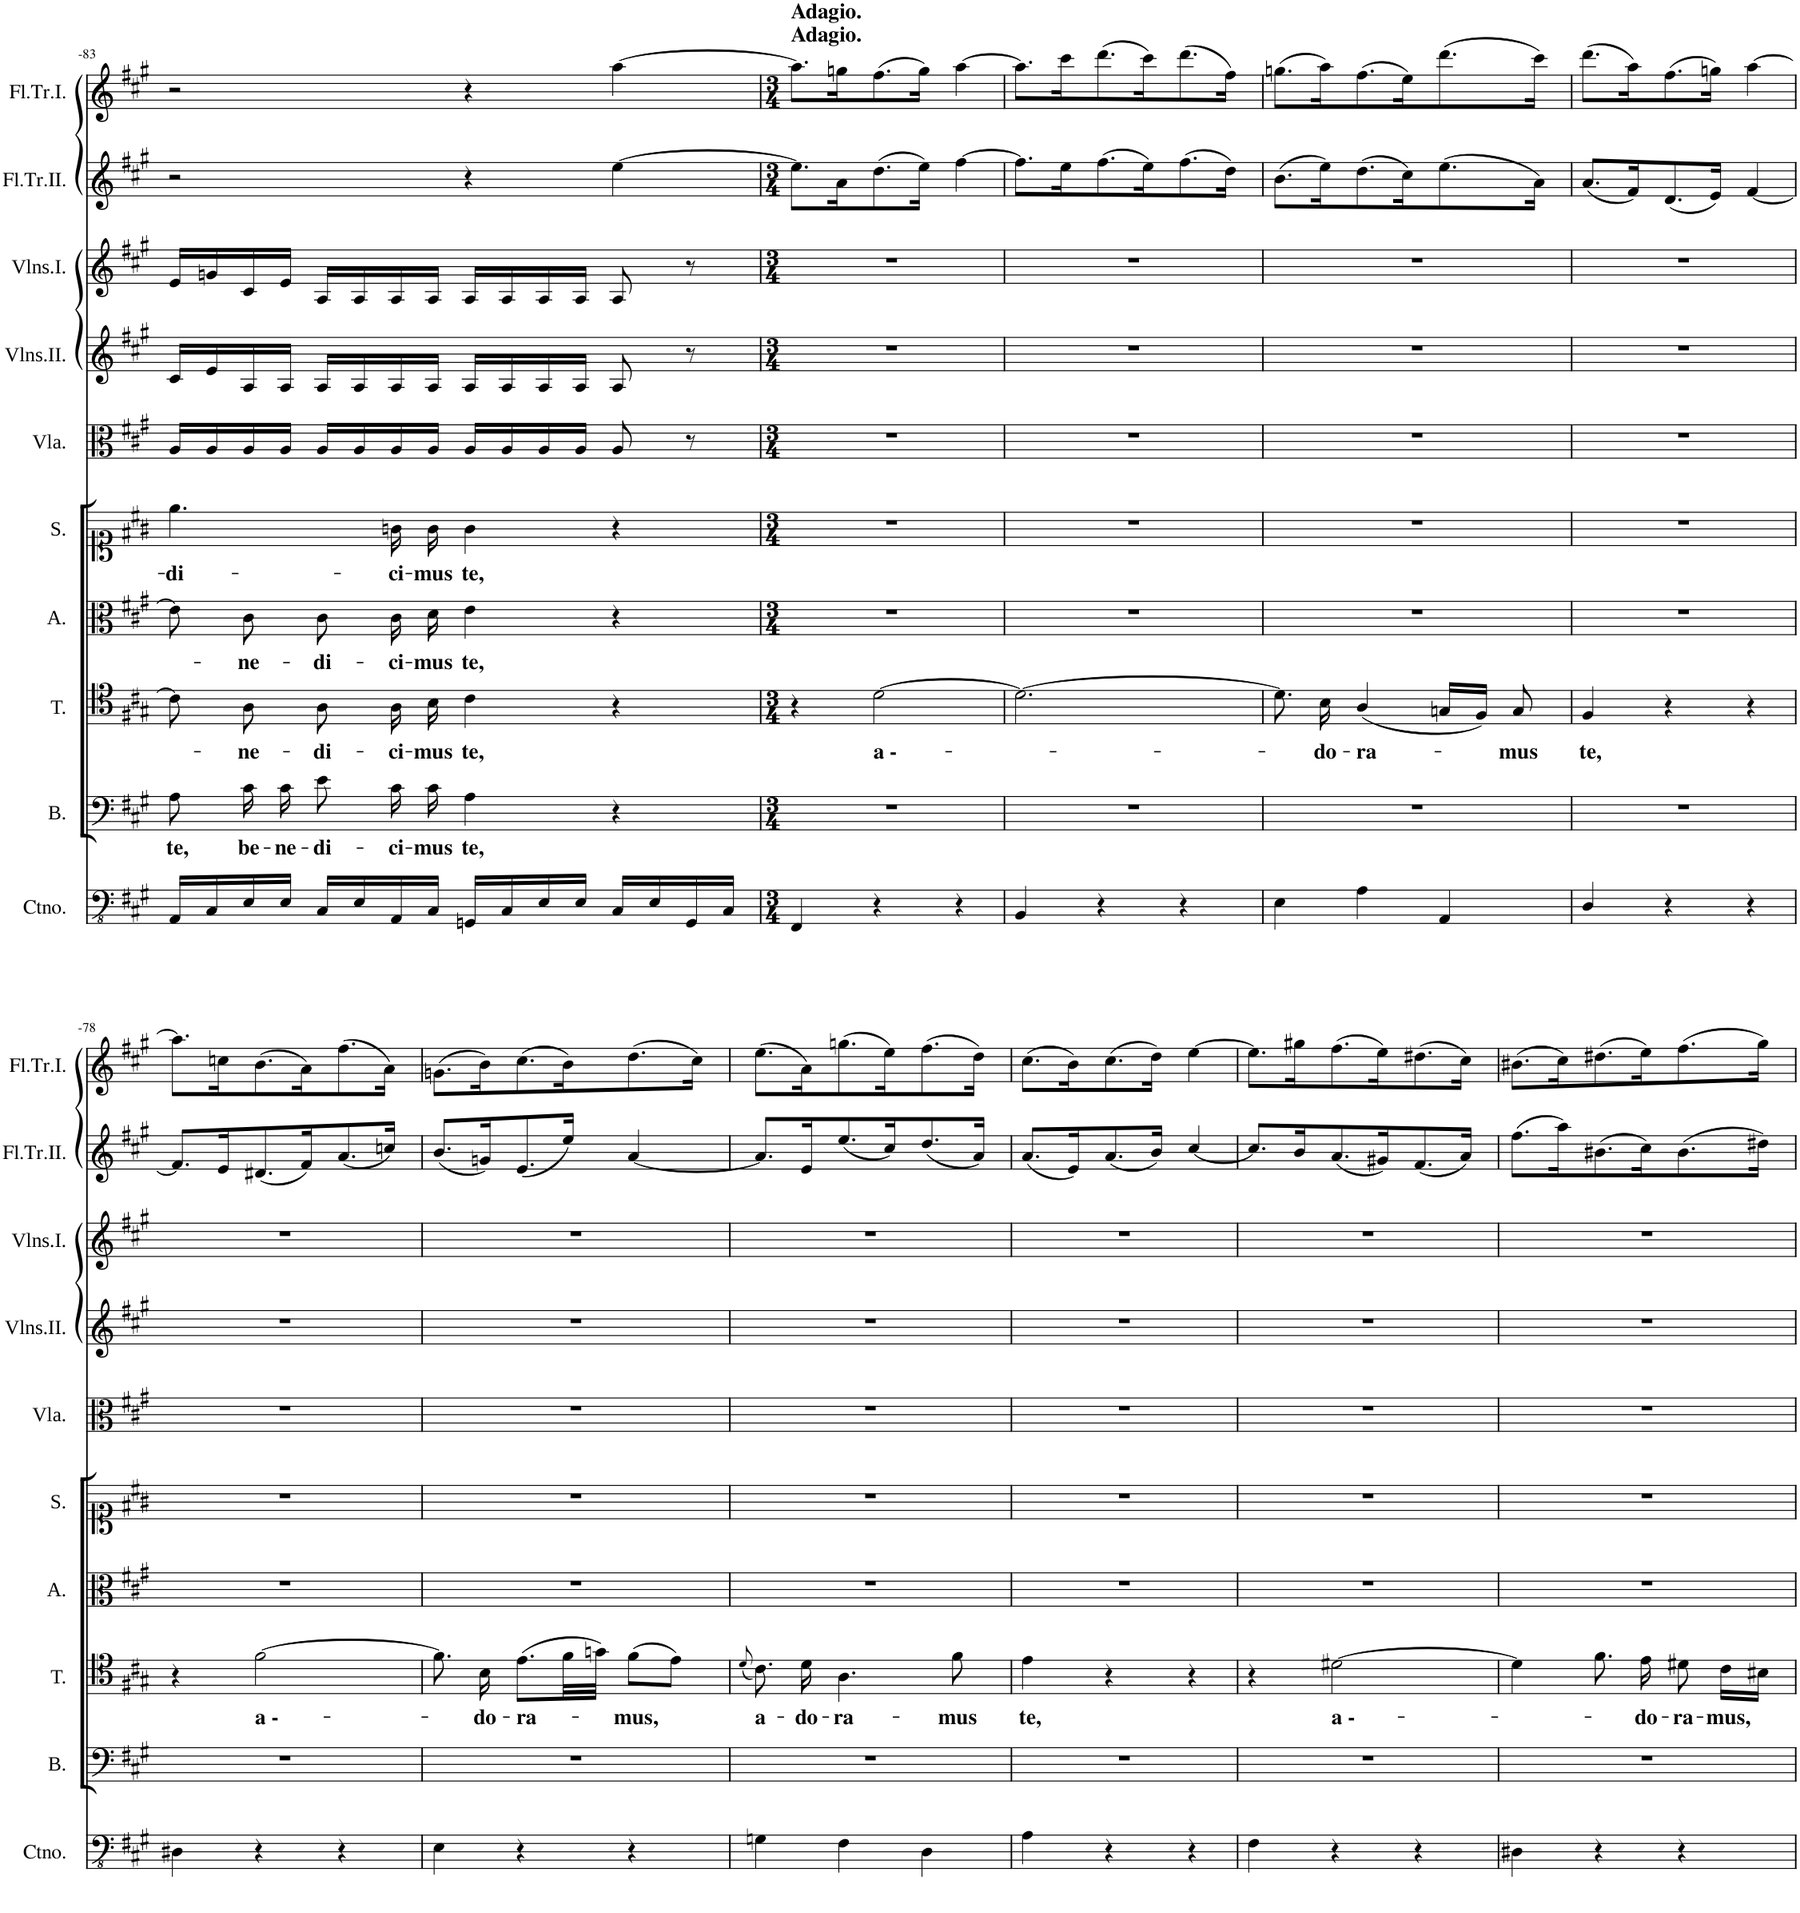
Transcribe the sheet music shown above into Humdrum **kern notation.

**kern	**kern	**text	**kern	**text	**kern	**text	**kern	**text	**kern	**kern	**kern	**kern	**kern
*part10	*part9	*part9	*part8	*part8	*part7	*part7	*part6	*part6	*part5	*part4	*part3	*part2	*part1
*staff10	*staff9	*staff9	*staff8	*staff8	*staff7	*staff7	*staff6	*staff6	*staff5	*staff4	*staff3	*staff2	*staff1
*I"Continuo.	*I"Basso.	*	*I"Tenore.	*	*I"Alto.	*	*I"Soprano.	*	*I"Viola	*I"Violino II.	*I"Violino I.	*I"Flauto Traverso II.	*I"Flauto Traverso I.
*I'Ctno.	*I'B.	*	*I'T.	*	*I'A.	*	*I'S.	*	*I'Vla.	*	*	*I'Fl.Tr.II.	*I'Fl.Tr.I.
!!LO:PB:g=z
*clefFv4	*clefF4	*	*clefC4	*	*clefC3	*	*clefC1	*	*clefC3	*clefG2	*clefG2	*clefG2	*clefG2
*k[f#c#g#]	*k[f#c#g#]	*	*k[f#c#g#]	*	*k[f#c#g#]	*	*k[f#c#g#]	*	*k[f#c#g#]	*k[f#c#g#]	*k[f#c#g#]	*k[f#c#g#]	*k[f#c#g#]
*M4/4	*M4/4	*	*M4/4	*	*M4/4	*	*M4/4	*	*M4/4	*M4/4	*M4/4	*M4/4	*M4/4
*met(c)	*met(c)	*	*met(c)	*	*met(c)	*	*met(c)	*	*met(c)	*met(c)	*met(c)	*met(c)	*met(c)
=83-	=83-	=83-	=83-	=83-	=83-	=83-	=83-	=83-	=83-	=83-	=83-	=83-	=83-
!	!	!LO:LY:b	!	!	!	!	!	!LO:LY:b	!	!	!	!	!
16AAA/LL	8A\L	te,	8c#\]	.	8e\L]	.	4.ee\	-di-	16A/LL	16c#/LL	16e/LL	2r	2r
16CC#/	.	.	.	.	.	.	.	.	16A/	16e/	16gn/	.	.
!	!	!LO:LY:b	!	!LO:LY:b	!	!LO:LY:b	!	!	!	!	!	!	!
16EE/	16c#\L	be-	8A\	-ne-	8c#\J	-ne-	.	.	16A/	16A/	16c#/	.	.
!	!	!LO:LY:b	!	!	!	!	!	!	!	!	!	!	!
16EE/JJ	16c#\JJ	-ne-	.	.	.	.	.	.	16A/JJ	16A/JJ	16e/JJ	.	.
!	!	!LO:LY:b	!	!LO:LY:b	!	!LO:LY:b	!	!	!	!	!	!	!
16CC#/LL	8e\L	-di-	8A\	-di-	8c#\L	-di-	.	.	16A/LL	16A/LL	16A/LL	.	.
16EE/	.	.	.	.	.	.	.	.	16A/	16A/	16A/	.	.
!	!	!LO:LY:b	!	!LO:LY:b	!	!LO:LY:b	!	!LO:LY:b	!	!	!	!	!
16AAA/	16c#\L	-ci-	16A\	-ci-	16c#\L	-ci-	16gn\LL	-ci-	16A/	16A/	16A/	.	.
!	!	!LO:LY:b	!	!LO:LY:b	!	!LO:LY:b	!	!LO:LY:b	!	!	!	!	!
16CC#/JJ	16c#\JJ	-mus	16B\	-mus	16d\JJ	-mus	16g\JJ	-mus	16A/JJ	16A/JJ	16A/JJ	.	.
!	!	!LO:LY:b	!	!LO:LY:b	!	!LO:LY:b	!	!LO:LY:b	!	!	!	!	!
16GGGn/LL	4A\	te,	4c#\	te,	4e\	te,	4g\	te,	16A/LL	16A/LL	16A/LL	4r	4r
16CC#/	.	.	.	.	.	.	.	.	16A/	16A/	16A/	.	.
16EE/	.	.	.	.	.	.	.	.	16A/	16A/	16A/	.	.
16EE/JJ	.	.	.	.	.	.	.	.	16A/JJ	16A/JJ	16A/JJ	.	.
16CC#/LL	4r	.	4r	.	4r	.	4r	.	8A/	8A/	8A/	[4ee\	[4aa\
16EE/	.	.	.	.	.	.	.	.	.	.	.	.	.
16GGG/	.	.	.	.	.	.	.	.	8r	8r	8r	.	.
16CC#/JJ	.	.	.	.	.	.	.	.	.	.	.	.	.
=82-	=82-	=82-	=82-	=82-	=82-	=82-	=82-	=82-	=82-	=82-	=82-	=82-	=82-
*M3/4	*M3/4	*	*M3/4	*	*M3/4	*	*M3/4	*	*M3/4	*M3/4	*M3/4	*M3/4	*M3/4
!	!	!	!	!	!	!	!	!	!	!	!	!	!LO:TX:a:B:t=Adagio.
!	!	!	!	!	!	!	!	!	!	!	!	!	!LO:TX:a:B:t=Adagio.
4FFF#/	2.r	.	4r	.	2.r	.	2.r	.	2.r	2.r	2.r	8.ee\L]	8.aa\L]
.	.	.	.	.	.	.	.	.	.	.	.	16a\K	16ggn\K
!	!	!	!	!LO:LY:b	!	!	!	!	!	!	!	!	!
4r	.	.	[2d\	a --	.	.	.	.	.	.	.	(8.dd\	(8.ff#\
.	.	.	.	.	.	.	.	.	.	.	.	16ee\Jk)	16gg\Jk)
4r	.	.	.	.	.	.	.	.	.	.	.	[4ff#\	[4aa\
=81-	=81-	=81-	=81-	=81-	=81-	=81-	=81-	=81-	=81-	=81-	=81-	=81-	=81-
4BBB/	2.r	.	2.d\_	.	2.r	.	2.r	.	2.r	2.r	2.r	8.ff#\L]	8.aa\L]
.	.	.	.	.	.	.	.	.	.	.	.	16ee\K	16ccc#\K
4r	.	.	.	.	.	.	.	.	.	.	.	(8.ff#\	(8.ddd\
.	.	.	.	.	.	.	.	.	.	.	.	16ee\K)	16ccc#\K)
4r	.	.	.	.	.	.	.	.	.	.	.	(8.ff#\	(8.ddd\
.	.	.	.	.	.	.	.	.	.	.	.	16dd\Jk)	16ff#\Jk)
=80-	=80-	=80-	=80-	=80-	=80-	=80-	=80-	=80-	=80-	=80-	=80-	=80-	=80-
4EE\	2.r	.	8.d\]	.	2.r	.	2.r	.	2.r	2.r	2.r	(8.b\L	(8.ggn\L
!	!	!	!	!LO:LY:b	!	!	!	!	!	!	!	!	!
.	.	.	16B\	-do-	.	.	.	.	.	.	.	16ee\K)	16aa\K)
!	!	!	!	!LO:LY:b	!	!	!	!	!	!	!	!	!
4AA\	.	.	(4A/	-ra-	.	.	.	.	.	.	.	(8.dd\	(8.ff#\
.	.	.	.	.	.	.	.	.	.	.	.	16cc#\K)	16ee\K)
4AAA/	.	.	16Gn/LL	.	.	.	.	.	.	.	.	(8.ee\	(8.ddd\
.	.	.	16F#/JJ)	.	.	.	.	.	.	.	.	.	.
!	!	!	!	!LO:LY:b	!	!	!	!	!	!	!	!	!
.	.	.	8G/	-mus	.	.	.	.	.	.	.	.	.
.	.	.	.	.	.	.	.	.	.	.	.	16a\Jk)	16ccc#\Jk)
=79-	=79-	=79-	=79-	=79-	=79-	=79-	=79-	=79-	=79-	=79-	=79-	=79-	=79-
!	!	!	!	!LO:LY:b	!	!	!	!	!	!	!	!	!
4DD/	2.r	.	4F#/	te,	2.r	.	2.r	.	2.r	2.r	2.r	(8.a/L	(8.ddd\L
.	.	.	.	.	.	.	.	.	.	.	.	16f#/K)	16aa\K)
4r	.	.	4r	.	.	.	.	.	.	.	.	(8.d/	(8.ff#\
.	.	.	.	.	.	.	.	.	.	.	.	16e/Jk)	16ggn\Jk)
4r	.	.	4r	.	.	.	.	.	.	.	.	[4f#/	[4aa\
!!LO:LB:g=z
=78-	=78-	=78-	=78-	=78-	=78-	=78-	=78-	=78-	=78-	=78-	=78-	=78-	=78-
4DD#X\	2.r	.	4r	.	2.r	.	2.r	.	2.r	2.r	2.r	8.f#/L]	8.aa\L]
.	.	.	.	.	.	.	.	.	.	.	.	16e/K	16ccn\K
!	!	!	!	!LO:LY:b	!	!	!	!	!	!	!	!	!
4r	.	.	[2f#\	a --	.	.	.	.	.	.	.	(8.d#X/	(8.b\
.	.	.	.	.	.	.	.	.	.	.	.	16f#/K)	16a\K)
4r	.	.	.	.	.	.	.	.	.	.	.	(8.a/	(8.ff#\
.	.	.	.	.	.	.	.	.	.	.	.	16ccn/Jk)	16a\Jk)
=77-	=77-	=77-	=77-	=77-	=77-	=77-	=77-	=77-	=77-	=77-	=77-	=77-	=77-
4EE\	2.r	.	8.f#\]	.	2.r	.	2.r	.	2.r	2.r	2.r	(8.b/L	(8.gn\L
!	!	!	!	!LO:LY:b	!	!	!	!	!	!	!	!	!
.	.	.	16B\	-do-	.	.	.	.	.	.	.	16gn/K)	16b\K)
!	!	!	!	!LO:LY:b	!	!	!	!	!	!	!	!	!
4r	.	.	(8.e\L	-ra-	.	.	.	.	.	.	.	(8.e/	(8.cc#\
.	.	.	32f#\LL	.	.	.	.	.	.	.	.	16ee/Jk)	16b\K)
.	.	.	32gn\JJJ)	.	.	.	.	.	.	.	.	.	.
!	!	!	!	!LO:LY:b	!	!	!	!	!	!	!	!	!
4r	.	.	(8f#\L	-mus,	.	.	.	.	.	.	.	[4a/	(8.dd\
.	.	.	8e\J)	.	.	.	.	.	.	.	.	.	.
.	.	.	.	.	.	.	.	.	.	.	.	.	16cc#\Jk)
=76-	=76-	=76-	=76-	=76-	=76-	=76-	=76-	=76-	=76-	=76-	=76-	=76-	=76-
.	.	.	(8qd/	.	.	.	.	.	.	.	.	.	.
!	!	!	!	!LO:LY:b	!	!	!	!	!	!	!	!	!
4GGn\	2.r	.	8.c#\)	a-	2.r	.	2.r	.	2.r	2.r	2.r	8.a/L]	(8.ee\L
!	!	!	!	!LO:LY:b	!	!	!	!	!	!	!	!	!
.	.	.	16d\	-do-	.	.	.	.	.	.	.	16e/K	16a\K)
!	!	!	!	!LO:LY:b	!	!	!	!	!	!	!	!	!
4FF#\	.	.	4.A\	-ra-	.	.	.	.	.	.	.	(8.ee/	(8.ggn\
.	.	.	.	.	.	.	.	.	.	.	.	16cc#/K)	16ee\K)
4DD\	.	.	.	.	.	.	.	.	.	.	.	(8.dd/	(8.ff#\
!	!	!	!	!LO:LY:b	!	!	!	!	!	!	!	!	!
.	.	.	8f#\	-mus	.	.	.	.	.	.	.	.	.
.	.	.	.	.	.	.	.	.	.	.	.	16a/Jk)	16dd\Jk)
=75-	=75-	=75-	=75-	=75-	=75-	=75-	=75-	=75-	=75-	=75-	=75-	=75-	=75-
!	!	!	!	!LO:LY:b	!	!	!	!	!	!	!	!	!
4AA\	2.r	.	4e\	te,	2.r	.	2.r	.	2.r	2.r	2.r	(8.a/L	(8.cc#\L
.	.	.	.	.	.	.	.	.	.	.	.	16e/K)	16b\K)
4r	.	.	4r	.	.	.	.	.	.	.	.	(8.a/	(8.cc#\
.	.	.	.	.	.	.	.	.	.	.	.	16b/Jk)	16dd\Jk)
4r	.	.	4r	.	.	.	.	.	.	.	.	[4cc#/	[4ee\
=74-	=74-	=74-	=74-	=74-	=74-	=74-	=74-	=74-	=74-	=74-	=74-	=74-	=74-
4FF#\	2.r	.	4r	.	2.r	.	2.r	.	2.r	2.r	2.r	8.cc#/L]	8.ee\L]
.	.	.	.	.	.	.	.	.	.	.	.	16b/K	16gg#X\K
!	!	!	!	!LO:LY:b	!	!	!	!	!	!	!	!	!
4r	.	.	[2d#X\	a --	.	.	.	.	.	.	.	(8.a/	(8.ff#\
.	.	.	.	.	.	.	.	.	.	.	.	16g#X/K)	16ee\K)
4r	.	.	.	.	.	.	.	.	.	.	.	(8.f#/	(8.dd#X\
.	.	.	.	.	.	.	.	.	.	.	.	16a/Jk)	16cc#\Jk)
=73-	=73-	=73-	=73-	=73-	=73-	=73-	=73-	=73-	=73-	=73-	=73-	=73-	=73-
4DD#X\	2.r	.	4d#\]	.	2.r	.	2.r	.	2.r	2.r	2.r	(8.ff#\L	(8.b#X\L
.	.	.	.	.	.	.	.	.	.	.	.	16aa\K)	16cc#\K)
4r	.	.	8.f#\	.	.	.	.	.	.	.	.	(8.b#X\	(8.dd#X\
!	!	!	!	!LO:LY:b	!	!	!	!	!	!	!	!	!
.	.	.	16e\	-do-	.	.	.	.	.	.	.	16cc#\K)	16ee\K)
!	!	!	!	!LO:LY:b	!	!	!	!	!	!	!	!	!
4r	.	.	8d#X\	-ra-	.	.	.	.	.	.	.	(8.b#\	(8.ff#\
!	!	!	!	!LO:LY:b	!	!	!	!	!	!	!	!	!
.	.	.	16c#\LL	-mus,	.	.	.	.	.	.	.	.	.
.	.	.	16B#X\JJ	.	.	.	.	.	.	.	.	16dd#X\Jk)	16gg#\Jk)
=	=	=	=	=	=	=	=	=	=	=	=	=	=
*-	*-	*-	*-	*-	*-	*-	*-	*-	*-	*-	*-	*-	*-
